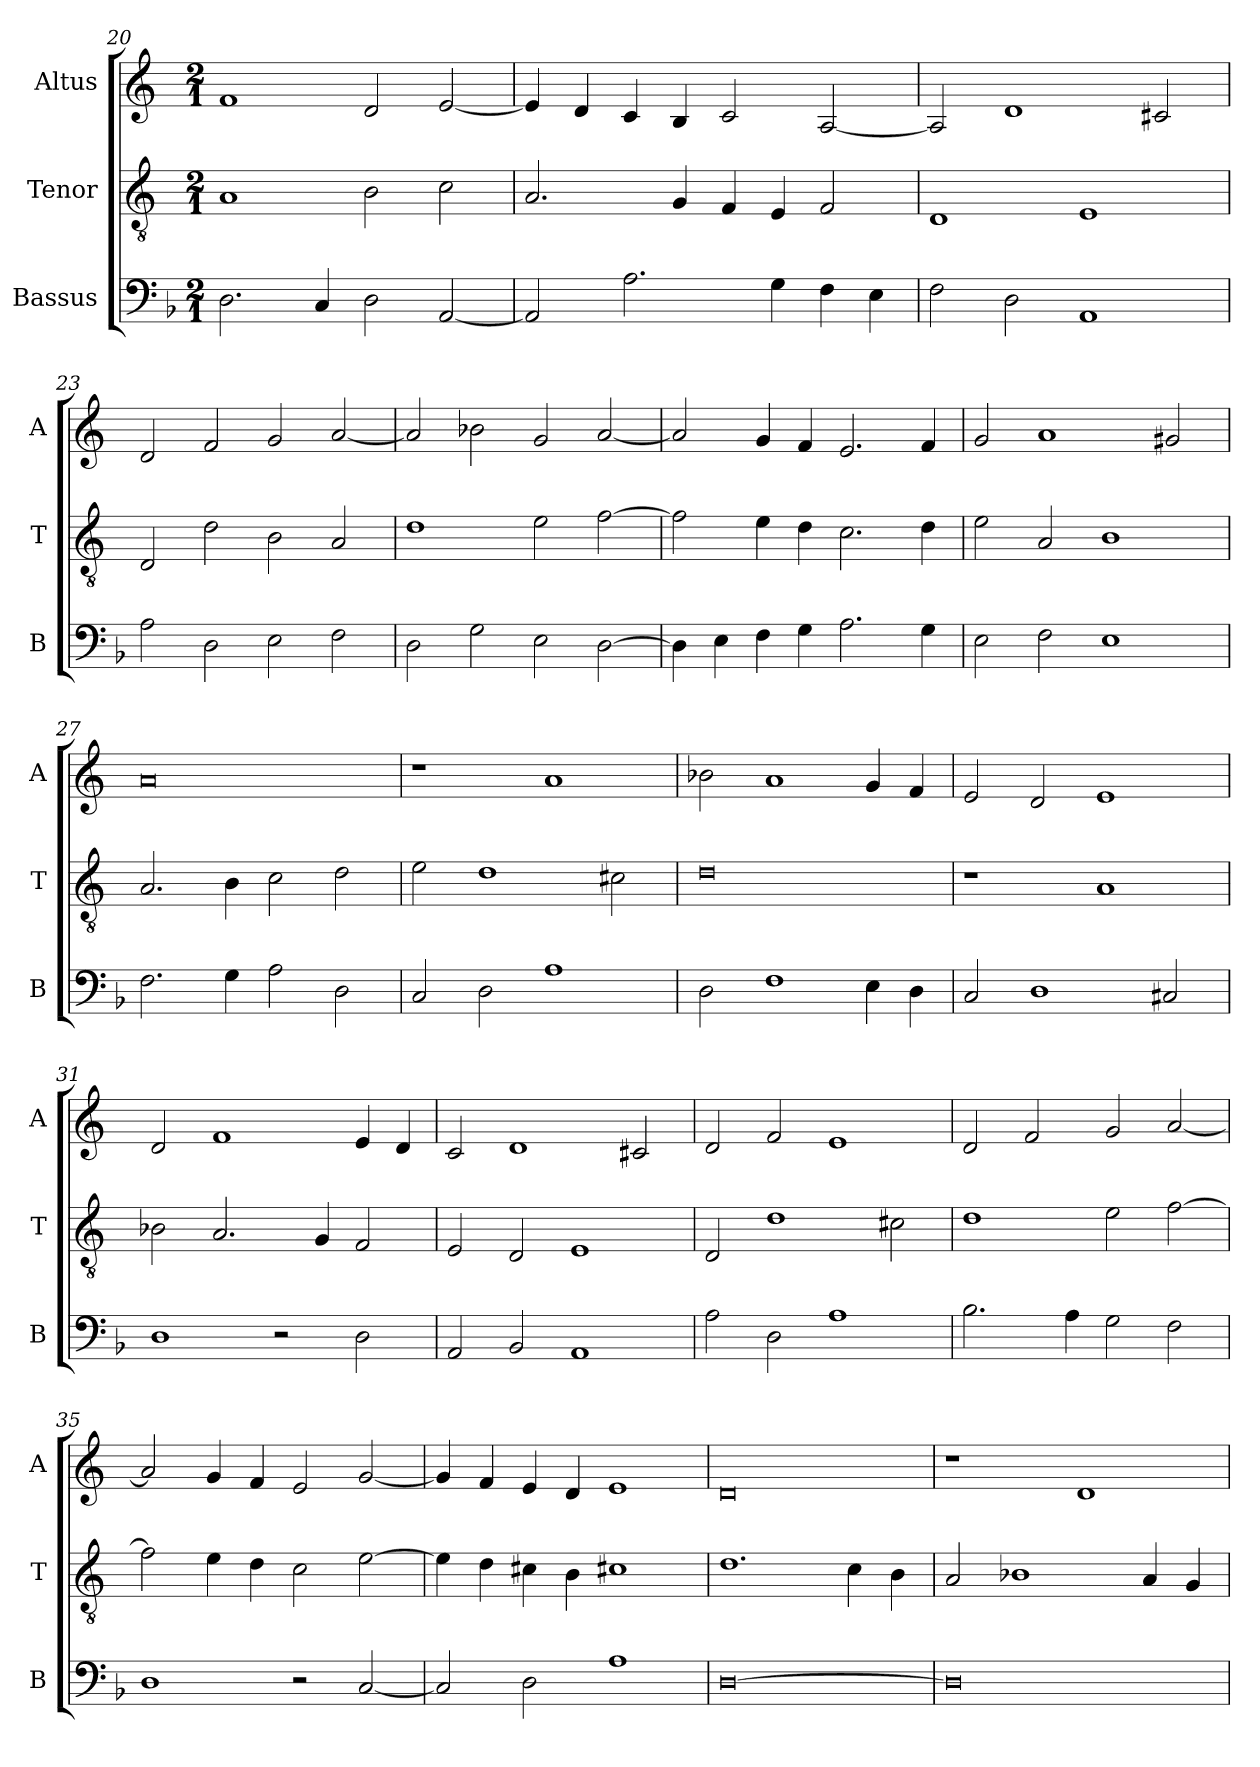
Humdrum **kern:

**kern	**kern	**kern
*part3	*part2	*part1
*staff3	*staff2	*staff1
*I"Bassus	*I"Tenor	*I"Altus
*I'B	*I'T	*I'A
*clefF4	*clefGv2	*clefG2
*k[b-]	*k[]	*k[]
*M2/1	*M2/1	*M2/1
=20	=20	=20
2.D\	1A	1f
4C/	.	.
2D\	2B\	2d/
[2AA/	2c\	[2e/
=21	=21	=21
2AA/]	2.A/	4e/]
.	.	4d/
2.A\	.	4c/
.	4G/	4B/
.	4F/	2c/
4G\	4E/	.
4F\	2F/	[2A/
4E\	.	.
=22	=22	=22
2F\	1D	2A/]
2D\	.	1d
1AA	1E	.
.	.	2c#X/
=23	=23	=23
2A\	2D/	2d/
2D\	2d\	2f/
2E\	2B\	2g/
2F\	2A/	[2a/
=24	=24	=24
2D\	1d	2a/]
2G\	.	2b-X\
2E\	2e\	2g/
[2D\	[2f\	[2a/
=25	=25	=25
4D\]	2f\]	2a/]
4E\	.	.
4F\	4e\	4g/
4G\	4d\	4f/
2.A\	2.c\	2.e/
4G\	4d\	4f/
=26	=26	=26
2E\	2e\	2g/
2F\	2A/	1a
1E	1B	.
.	.	2g#X/
=27	=27	=27
2.F\	2.A/	0a
4G\	4B\	.
2A\	2c\	.
2D\	2d\	.
=28	=28	=28
2C/	2e\	1r
2D\	1d	.
1A	.	1a
.	2c#X\	.
=29	=29	=29
2D\	0d	2b-X\
1F	.	1a
4E\	.	4g/
4D\	.	4f/
=30	=30	=30
2C/	1r	2e/
1D	.	2d/
.	1A	1e
2C#X/	.	.
=31	=31	=31
1D	2B-X\	2d/
.	2.A/	1f
2r	.	.
.	4G/	.
2D\	2F/	4e/
.	.	4d/
=32	=32	=32
2AA/	2E/	2c/
2BB-/	2D/	1d
1AA	1E	.
.	.	2c#X/
=33	=33	=33
2A\	2D/	2d/
2D\	1d	2f/
1A	.	1e
.	2c#X\	.
=34	=34	=34
2.B-\	1d	2d/
.	.	2f/
4A\	.	.
2G\	2e\	2g/
2F\	[2f\	[2a/
=35	=35	=35
1D	2f\]	2a/]
.	4e\	4g/
.	4d\	4f/
2r	2c\	2e/
[2C/	[2e\	[2g/
=36	=36	=36
2C/]	4e\]	4g/]
.	4d\	4f/
2D\	4c#X\	4e/
.	4B\	4d/
1A	1c#X	1e
=37	=37	=37
[0D	1.d	0d
.	4c\	.
.	4B\	.
=38	=38	=38
0D]	2A/	1r
.	1B-X	.
.	.	1d
.	4A/	.
.	4G/	.
=	=	=
*-	*-	*-
